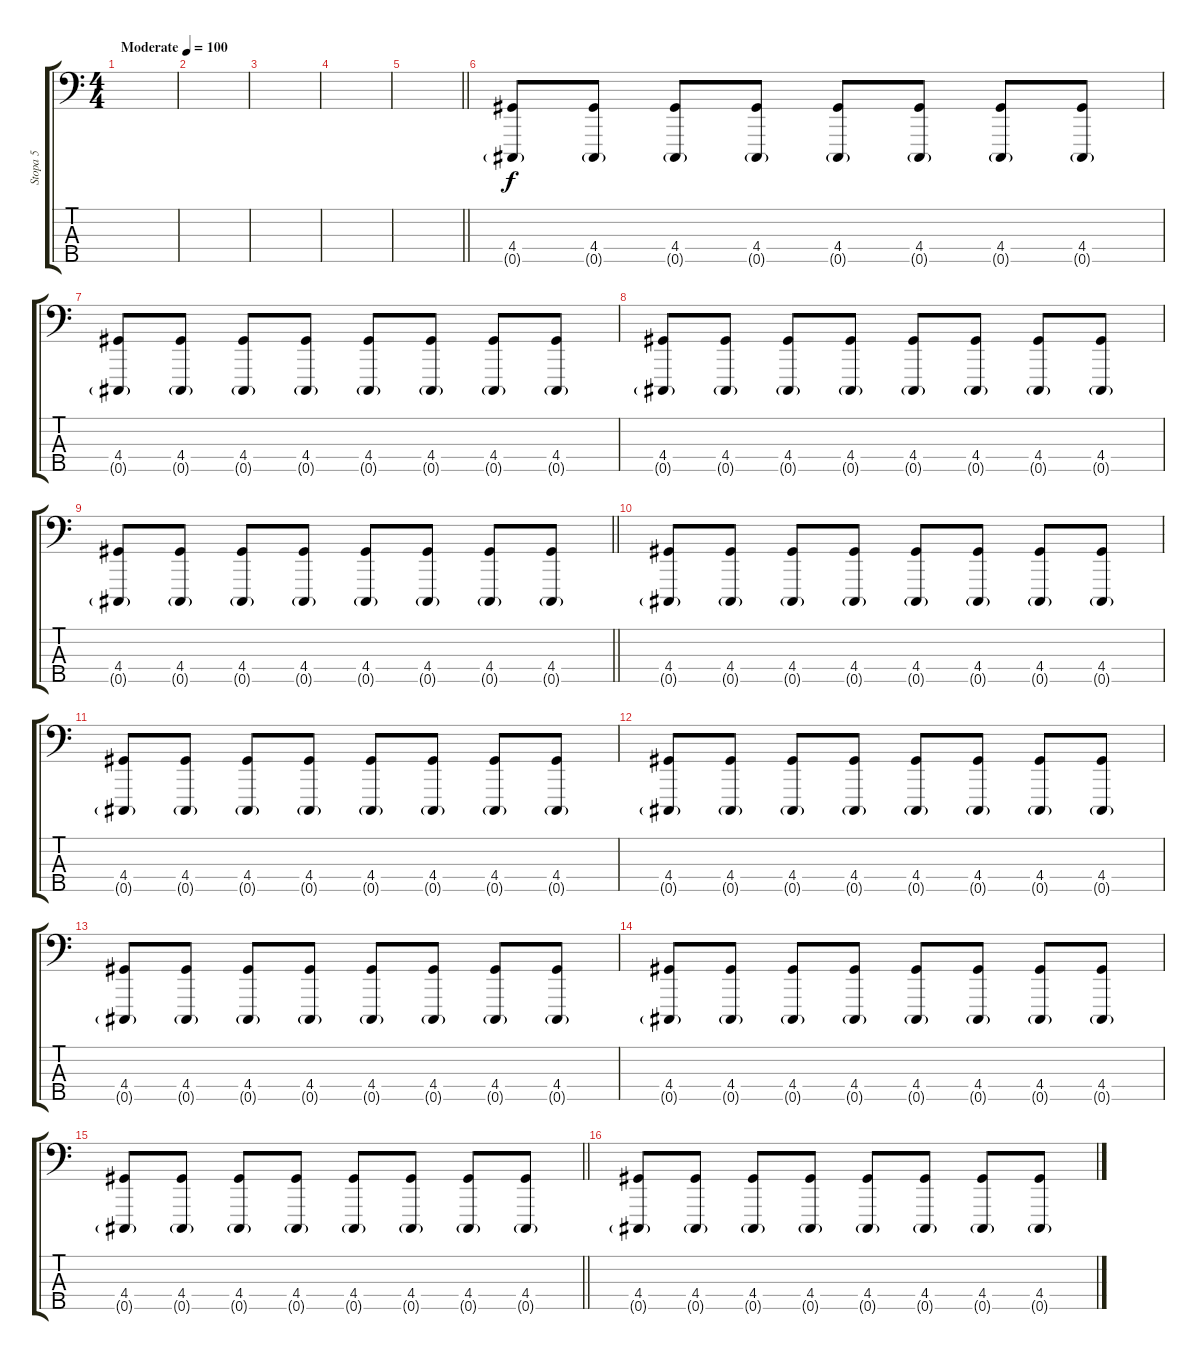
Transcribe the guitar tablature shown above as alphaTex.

\track ("Stopa 5" "Stopa 5") {instrument electricbassfinger}
\staff {score tabs}
\tuning (G2 D2 A1 E1 Db0) {hide}
\ts (4 4)
\tempo (100 "Moderate")
\clef f4
\ks c
|
|
|
|
\barLineRight lightlight
|
\section ("" "")
(4.4 0.5{g}).8 (4.4 0.5{g}).8 (4.4 0.5{g}).8 (4.4 0.5{g}).8 (4.4 0.5{g}).8 (4.4 0.5{g}).8 (4.4 0.5{g}).8 (4.4 0.5{g}).8 |
(4.4 0.5{g}).8 (4.4 0.5{g}).8 (4.4 0.5{g}).8 (4.4 0.5{g}).8 (4.4 0.5{g}).8 (4.4 0.5{g}).8 (4.4 0.5{g}).8 (4.4 0.5{g}).8 |
(4.4 0.5{g}).8 (4.4 0.5{g}).8 (4.4 0.5{g}).8 (4.4 0.5{g}).8 (4.4 0.5{g}).8 (4.4 0.5{g}).8 (4.4 0.5{g}).8 (4.4 0.5{g}).8 |
\barLineRight lightlight
(4.4 0.5{g}).8 (4.4 0.5{g}).8 (4.4 0.5{g}).8 (4.4 0.5{g}).8 (4.4 0.5{g}).8 (4.4 0.5{g}).8 (4.4 0.5{g}).8 (4.4 0.5{g}).8 |
\section ("" "")
(4.4 0.5{g}).8 (4.4 0.5{g}).8 (4.4 0.5{g}).8 (4.4 0.5{g}).8 (4.4 0.5{g}).8 (4.4 0.5{g}).8 (4.4 0.5{g}).8 (4.4 0.5{g}).8 |
(4.4 0.5{g}).8 (4.4 0.5{g}).8 (4.4 0.5{g}).8 (4.4 0.5{g}).8 (4.4 0.5{g}).8 (4.4 0.5{g}).8 (4.4 0.5{g}).8 (4.4 0.5{g}).8 |
(4.4 0.5{g}).8 (4.4 0.5{g}).8 (4.4 0.5{g}).8 (4.4 0.5{g}).8 (4.4 0.5{g}).8 (4.4 0.5{g}).8 (4.4 0.5{g}).8 (4.4 0.5{g}).8 |
(4.4 0.5{g}).8 (4.4 0.5{g}).8 (4.4 0.5{g}).8 (4.4 0.5{g}).8 (4.4 0.5{g}).8 (4.4 0.5{g}).8 (4.4 0.5{g}).8 (4.4 0.5{g}).8 |
(4.4 0.5{g}).8 (4.4 0.5{g}).8 (4.4 0.5{g}).8 (4.4 0.5{g}).8 (4.4 0.5{g}).8 (4.4 0.5{g}).8 (4.4 0.5{g}).8 (4.4 0.5{g}).8 |
\barLineRight lightlight
(4.4 0.5{g}).8 (4.4 0.5{g}).8 (4.4 0.5{g}).8 (4.4 0.5{g}).8 (4.4 0.5{g}).8 (4.4 0.5{g}).8 (4.4 0.5{g}).8 (4.4 0.5{g}).8 |
(4.4 0.5{g}).8 (4.4 0.5{g}).8 (4.4 0.5{g}).8 (4.4 0.5{g}).8 (4.4 0.5{g}).8 (4.4 0.5{g}).8 (4.4 0.5{g}).8 (4.4 0.5{g}).8
